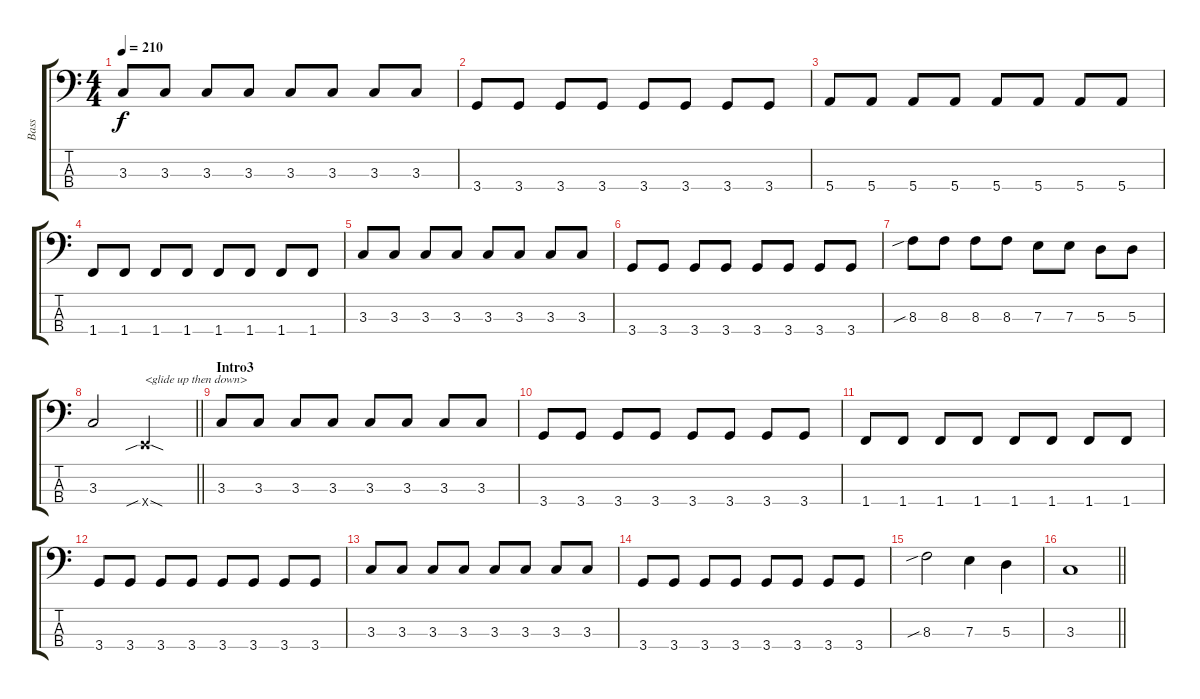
\track ("Bass" "Bass") {instrument electricbasspick}
\staff {score tabs}
\tuning (G2 D2 A1 E1) {hide}
\ts (4 4)
\tempo 210
\clef f4
\ks c
3.3.8{dy f} 3.3.8 3.3.8 3.3.8 3.3.8 3.3.8 3.3.8 3.3.8 |
3.4.8 3.4.8 3.4.8 3.4.8 3.4.8 3.4.8 3.4.8 3.4.8 |
5.4.8 5.4.8 5.4.8 5.4.8 5.4.8 5.4.8 5.4.8 5.4.8 |
1.4.8 1.4.8 1.4.8 1.4.8 1.4.8 1.4.8 1.4.8 1.4.8 |
3.3.8 3.3.8 3.3.8 3.3.8 3.3.8 3.3.8 3.3.8 3.3.8 |
3.4.8 3.4.8 3.4.8 3.4.8 3.4.8 3.4.8 3.4.8 3.4.8 |
8.3{sib}.8 8.3.8 8.3.8 8.3.8 7.3.8 7.3.8 5.3.8 5.3.8 |
\barLineRight lightlight
3.3.2 0.4{sib sod x}.2{txt "<glide up then down>"} |
\section ("" "Intro3")
3.3.8 3.3.8 3.3.8 3.3.8 3.3.8 3.3.8 3.3.8 3.3.8 |
3.4.8 3.4.8 3.4.8 3.4.8 3.4.8 3.4.8 3.4.8 3.4.8 |
1.4.8 1.4.8 1.4.8 1.4.8 1.4.8 1.4.8 1.4.8 1.4.8 |
3.4.8 3.4.8 3.4.8 3.4.8 3.4.8 3.4.8 3.4.8 3.4.8 |
3.3.8 3.3.8 3.3.8 3.3.8 3.3.8 3.3.8 3.3.8 3.3.8 |
3.4.8 3.4.8 3.4.8 3.4.8 3.4.8 3.4.8 3.4.8 3.4.8 |
8.3{sib}.2 7.3.4 5.3.4 |
\barLineRight lightlight
3.3.1
